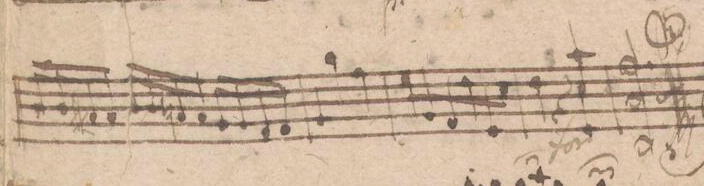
**kern	**dynam
*I"Violino Primo	*
*clefG2	*
*k[f#c#]	*
*M3/4	*
16b/LL	.
16b/	.
16a#X/	.
16a#/JJ	.
16b/LL	.
16b/	.
16an/	.
16a/JJ	.
16g/LL	.
16g/	.
16f#/	.
16f#/JJ	.
=59	=59
4g/	.
4gg\	.
4ff#\	.
=60	=60
8ee\L	.
8g/	.
8f#/	.
8dd\	.
8e/	.
8cc#\J	.
=61	=61
4dd\	.
4r	f
4aa 4cc# 4e/	.
=62	=62
2.ff# 2.a 2.d/	.
==	==
*-	*-
